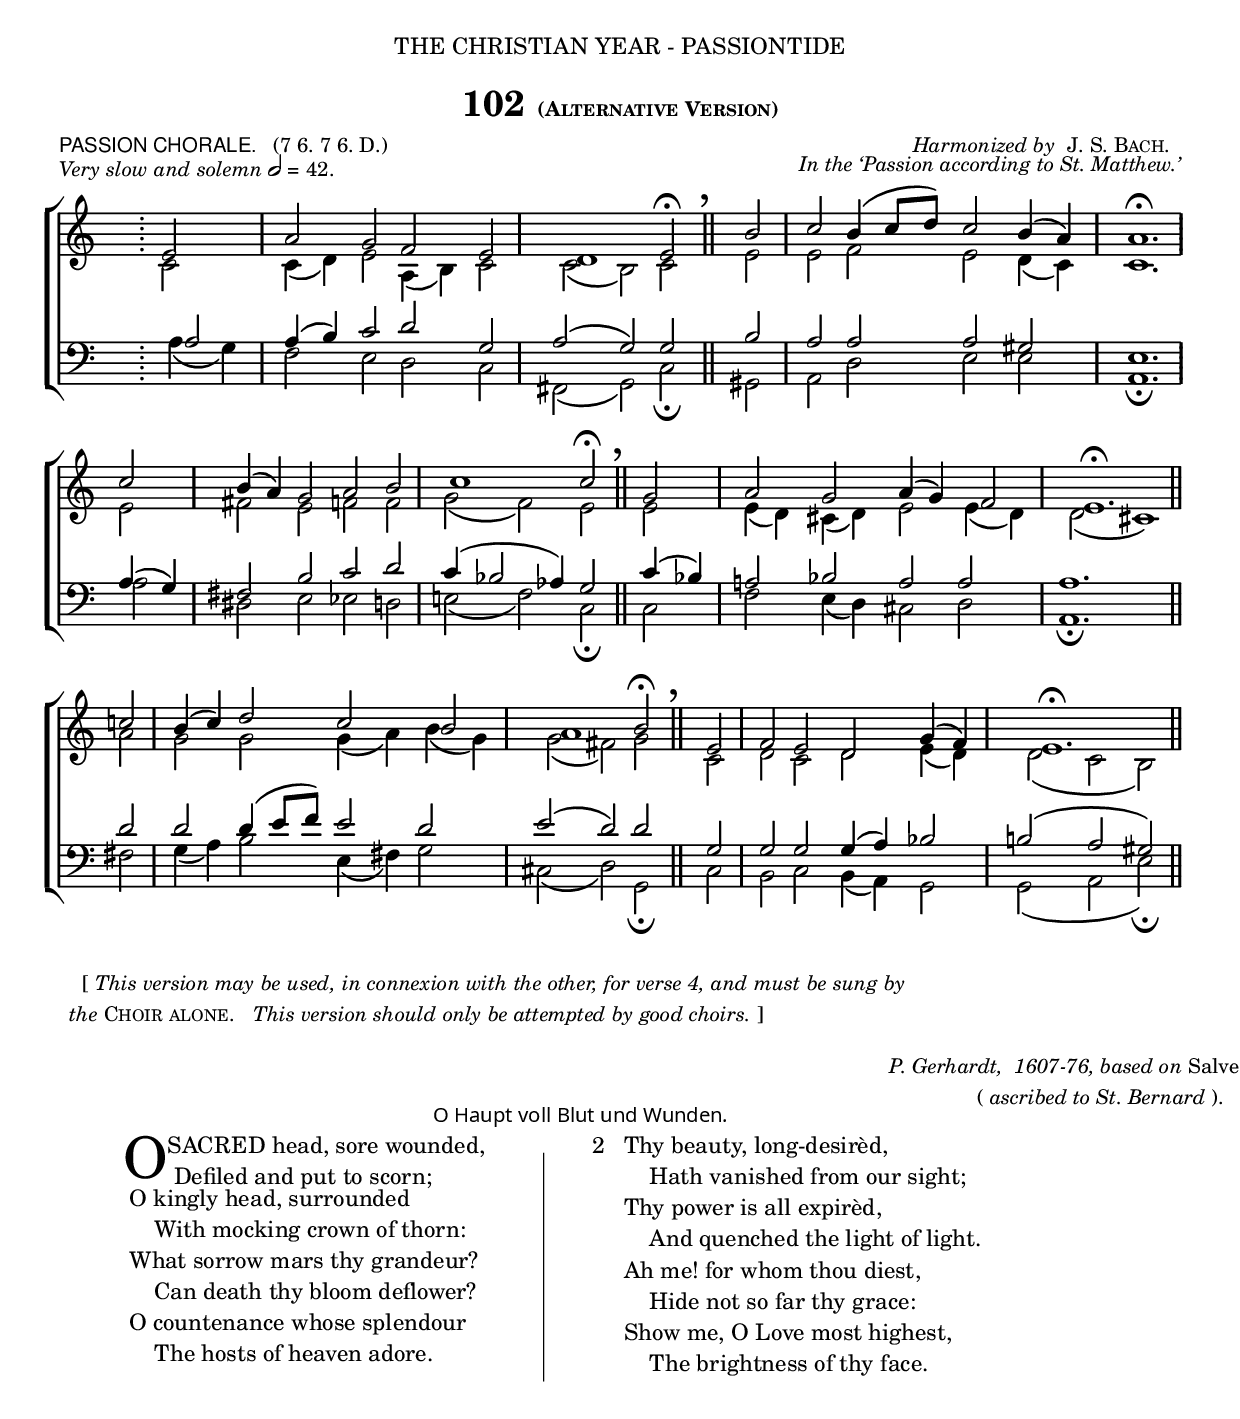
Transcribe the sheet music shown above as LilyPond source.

%%% 171.png
%%% Hymn 102 PASSION CHORALE.  "Oh Sacred Head Sore Wounded"
%%% Version 2

\version "2.10"

\include "gregorian-init.ly"

\header {
   dedication = \markup { \center-align { "THE CHRISTIAN YEAR - PASSIONTIDE" \hspace #0.1 } }
   title = \markup { "102" \hspace #0.5 \small { \smallCaps "(Alternative Version)" } }
   meter = \markup { \small { \column { \line { \sans {"PASSION CHORALE."} \hspace #1 \roman {"(7 6. 7 6. D.)"} }
                                        \line { \raise #2 { \italic {Very slow and solemn} \general-align #Y #DOWN \note #"2" #0.6 = 42.} }
                   }        }         } 

   arranger = \markup { \small { \column { \line { \hspace #11 \italic "Harmonized by " \smallCaps "J. S. Bach." }
                                           \line { \raise #1.8 { \italic "In the ‘Passion according to St. Matthew.’"} }
                      }        }         }
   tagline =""
}

 
%%%%%%%%%%%%%%%%%%%%%%%%%%%%%%%%%%%%%%%%%%%%%%%%%%%%%%%%%%%%%%%%%%%%%%%%%%%%%%%
%                                                                             %
%     Macros                                                                  %
%                                                                             %
%%%%%%%%%%%%%%%%%%%%%%%%%%%%%%%%%%%%%%%%%%%%%%%%%%%%%%%%%%%%%%%%%%%%%%%%%%%%%%%


global = {
   \key c \major
   \time 8/4
   % \autoBeamOff
   \set Staff.midiInstrument = "church organ"
}

partmeasure =  \set Score.measurePosition = #(ly:make-moment 5 2)


fdstartrepeat =  {

% *** repeat sign comprising 4 dots
% *** Use at the start of a piece where \bar ":" does not work	

   \once \override Staff.BarLine #'stencil = #ly:text-interface::print 
   \once \override Staff.BarLine #'text = \markup  { \line { \hspace #0 \override #'(baseline-skip . 1.0) \raise #1.4 
      \column { \with-color #black { \fontsize #2 . \fontsize #2 . \fontsize #2 . \fontsize #2 .} } } }	\bar "|:"
}


fdendrepeat = {

% *** repeat sign comprising 4 dots and two thin bars

   \once \override Staff.BarLine #'stencil = #ly:text-interface::print 
   \once \override Staff.BarLine #'text = \markup { \line { \raise #1.4 \override #'(baseline-skip . 1.0)  
      \column { \with-color #black { \fontsize #2 . \fontsize #2 . \fontsize #2 . \fontsize #2 .} }
      \hspace #-1 \filled-box #'(0 . 0.15) #'(-2 . 2) #0 \hspace #-0.9 \filled-box #'(0 . 0.15) #'(-2 . 2) #0 } } \bar "||"
} 


breathmark = { 
   \override Score.RehearsalMark #'break-visibility = #begin-of-line-invisible
   \override Score.RehearsalMark #'Y-offset = #'-1.5
   \override Score.RehearsalMark #'X-offset = #'-0.5
   \mark \markup {\fontsize #4 ","}
}

shortenStem = \once \override Stem #'length = #4.5


%%%%%%%%%%%%%%%%%%%%%%%%%%%%%%%%%%%%%%%%%%%%%%%%%%%%%%%%%%%%%%%%%%%%%%%%%%%%%%%
%                                                                             %
%     Music                                                                   %
%                                                                             %
%%%%%%%%%%%%%%%%%%%%%%%%%%%%%%%%%%%%%%%%%%%%%%%%%%%%%%%%%%%%%%%%%%%%%%%%%%%%%%%


soprano = \relative c' { 

   \partial 2 \fdstartrepeat e2 \bar "|" a2 g2 f2 e2 \bar "|" \once \override NoteColumn #'force-hshift = #1.7 d1 e2^\fermata \breathmark \bar "||" 
      b'2 \bar "|" c2 b4( c8[ d8]) c2 b4( a4) \bar "|" a1.^\fermata \fdendrepeat \break

   c2 \bar "|" b4( a4) g2 a2 b2 \bar "|" \once \override NoteColumn #'force-hshift = #0.4 c1 c2^\fermata \breathmark \bar "||" g2 \bar "|" 
      a2 g2 a4( g4) \once \override NoteColumn #'force-hshift = #1.7 f2 \bar "|" \once \override NoteColumn #'force-hshift = #1.7 e1.^\fermata \bar "||" \break

   c'!2 \bar "|" b4( c4) d2 c2 \once \override NoteColumn #'force-hshift = #1.7 b2 \bar "|" 
      \once \override NoteColumn #'force-hshift = #1.7 a1 b2^\fermata \breathmark \bar "||" e,2 \bar "|" f2 e2 d2 g4( f4) \bar "|" 
      \once \override NoteColumn #'force-hshift = #1.7 e1.^\fermata \bar "||" 
}


alto = \relative c' { 

   \partial 2 \fdstartrepeat c2 \bar "|" c4( d4) e2 a,4( b4) c2 \bar "|" c2( b2) c2 \bar "||" e2 \bar "|" e2 f2 e2 d4( c4) \bar "|" c1. \fdendrepeat \break

   e2 \bar "|" fis2 e2 f2 f2 \bar "|" g2( f2) e2 \bar "||" e2 \bar "|" e4( d4) cis4( d4) e2 e4( d4) \bar "|" d2( cis1) \bar "||" \break

   a'2 \bar "|" g2 g2 g4( a4) b4( g4) \bar "|" g2( fis2) g2 \bar "||" c,2 \bar "|" d2 c2 d2 e4( d4) \bar "|" d2( c2 b2) \bar "||" 
}


tenor = \relative c { \clef bass

   \partial 2 \fdstartrepeat \once \override NoteColumn #'force-hshift = #1.7 a'2 \bar "|" a4( b4) c2 d2 g,2 \bar "|" a2( g2) g2 \bar "||" 
      b2 \bar "|" a2 a2 a2 gis2 \bar "|" e1. \fdendrepeat \break

   a4( g4) \bar "|" \once \override Accidental #'extra-offset = #'(-1.3 . 0) fis2 b2 c2 d2 \bar "|" c4( bes2 aes4) g2 \bar "||" 
      c4( bes!4) \bar "|" a!2 bes2 a2 a2 \bar "|" a1. \bar "||" \break

   d2 \bar "|" d2 d4( e8[ f8]) e2 d2 \bar "|" e2( d2) d2 \bar "||" g,2 \bar "|" g2 g2 g4( a4) bes2 \bar "|" b!2( a2 gis2) \bar "||" 
}


bass = \relative c { \clef bass

   \partial 2  \fdstartrepeat a'4( g4) \bar "|" f2 e2 d2 c2 \bar "|" fis,2( g2) c2_\fermata \bar "||" gis2 \bar "|" a2 d2 e2 e2 \bar "|" 
      \once \override Script #'padding = #0.5 a,1._\fermata \fdendrepeat \break

   a'2 \bar "|" \once \override Accidental #'extra-offset = #'(1.3 . 0) dis,2 e2 ees2 d2 \bar "|" e!2( f2) c2_\fermata \bar "||" 
      c2 \bar "|" f2 e4( d4) cis2 d2 \bar "|" \once \override Script #'padding = #0.5 a1._\fermata \bar "||" \break

   fis'2 \bar "|" g4( a4) b2 e,4( fis4) g2 \bar "|" cis,2( d2) g,2_\fermata \bar "||" \override Accidental #'transparent = ##t c2 \bar "|" b2 c2 bes4( a4) g2 \bar "|" 
      gis2( a2 \once \override Script #'padding = #2 e'2)_\fermata \bar "||" }



%%%%%%%%%%%%%%%%%%%%%%%%%%%%%%%%%%%%%%%%%%%%%%%%%%%%%%%%%%%%%%%%%%%%%%%%%%%%%%%
%                                                                             %
%     Score                                                                   %
%                                                                             %
%%%%%%%%%%%%%%%%%%%%%%%%%%%%%%%%%%%%%%%%%%%%%%%%%%%%%%%%%%%%%%%%%%%%%%%%%%%%%%%


#(ly:set-option 'point-and-click #f)

\book {

\paper {
   #(set-paper-size "a4")
   between-system-padding = #0.0
   print-page-number = ##f
   % *** forces Lilypond to space out systems to fill the entire page
   ragged-bottom=##t
   ragged-last-bottom=##t
}

\score { <<

\new ChoirStaff <<
   \new Staff = "upper" << \context Voice = sopranos { \voiceOne \global \soprano }
                           \context Voice = altos    { \voiceTwo \global \alto } >> 
   \new Staff = "lower" << \context Voice = tenors   { \voiceOne \global \tenor }
                           \context Voice = bass     { \voiceTwo \global \bass } >>
                >>  
>>

\layout {
   ragged-right = ##f
   % *** makes sure last system spreads right across the page
   ragged-last = ##f
\context { \Score 
   \remove "Bar_number_engraver"
   % *** uncomment this to remove system start bar 
   % \override SystemStartBar #'stencil = ##f 
   \override NonMusicalPaperColumn #'page-break-permission = ##f }
\context { \Staff 
   \override TimeSignature #'transparent = ##t }
} 

} % *** end score 



%%%%%%%%%%%%%%%%%%%%%%%%%%%%%%%%%%%%%%%%%%%%%%%%%%%%%%%%%%%%%%%%%%%%%%%%%%%%%%%
%                                                                             %
%     Markup                                                                  %
%                                                                             %
%%%%%%%%%%%%%%%%%%%%%%%%%%%%%%%%%%%%%%%%%%%%%%%%%%%%%%%%%%%%%%%%%%%%%%%%%%%%%%%


\markup { \small { \hspace #1 \column { 

\line { \hspace #1.2 {[ } \italic { This version may be used, } \italic { in connexion with the other, } \italic { for verse 4, } \italic { and must be sung by} }
  
\line { \italic {the} \smallCaps { Choir alone.} \null \null \italic {This version should only be attempted by good choirs.} "]" }

\hspace #0.5

} % end column
} % end small
} % end markup


%%% Note: In order to generate the Fraktur title below, a Fraktur font is needed.
%%% HumboldtFraktur and GF Gesetz are examples of Fraktur fonts which resemble the original
%%% image and are free and downloadable from the internet.   
%%% HumboldtFraktur works well on Windows and Linux 
%%% but has been reported to give problems when compiling on Macintosh installations, 
%%% thus GF Gesetz has been used below.
%%% If you use another Fraktur font, simply put the name into the font-name override below.



%%%%%%%%%%%%%%%%%%%%%%%%%%%%%%%%%%%%%%%%%%%%%%%%%%%%%%%%%%%%%%%%%%%%%%%%%%%%%%%
%                                                                             %
%     Lyrics                                                                  %
%                                                                             %
%%%%%%%%%%%%%%%%%%%%%%%%%%%%%%%%%%%%%%%%%%%%%%%%%%%%%%%%%%%%%%%%%%%%%%%%%%%%%%%

\markup {
   % *** change number as necessary to centre lyrics block
   \hspace #34 

\column { 
   % *** whole lyrics block is formatted into a single column

% *** heading section
   \line { \small { \hspace #46 \center-align { \line { \italic "P. Gerhardt,  1607-76, based on" "Salve caput cruentatum" }  
                                                \line { "(" \italic "ascribed to St. Bernard" ")." \italic "  Tr.  Y. H."} 
         }        }                            }

   \line {  \small { \lower #2 \hspace #2 \override #'(font-name . "GF Gesetz") {"O Haupt voll Blut und Wunden."}
         }         }
     
% *** lyrics section 1: double column of verses
   % *** Create a line made up of two columns of verse separated by a vertical line
   \line {
      % *** first column of verse  
      % *** return to LH margin
         \hspace #-30
      \column {  
         \line { \hspace #2.2 
                    % *** Drop Cap goes here
                 \column { \lower #2.4 \fontsize #8 "O" }
                    % *** adjust if rest of line is too far from Drop Cap - left is negative
                  \hspace #-1.3    
	          \column { \raise #0.0 " SACRED head, sore wounded,"  
                                        "  Defiled and put to scorn;"  } }          

                  \line { % *** adjust hspace until this line left edge is flush with Drop Cap
                          \hspace #2.7  
                          % *** adjust this until the line spacing looks right
                          \lower  #1.56  
		          \column { "O kingly head, surrounded"
                                    "    With mocking crown of thorn:"
                                    "What sorrow mars thy grandeur?"
                                    "    Can death thy bloom deflower?"
                                    "O countenance whose splendour"
                                    "    The hosts of heaven adore." } }
   } % *** end first column of verse

      % *** create some space between first column of verse and the vertical line
      \hspace #5

      % *** vertical line	
      \column { \filled-box #'(0.0 . 0.1) #'(-22 . 0 ) #0 }

      % *** second column of verse
         \hspace #4
      \column { 
         \line { "2  " \column { "Thy beauty, long-desirèd,"
				 "    Hath vanished from our sight;"
				 "Thy power is all expirèd,"
				 "    And quenched the light of light."
				 "Ah me! for whom thou diest,"
				 "    Hide not so far thy grace:"
				 "Show me, O Love most highest,"
				 "    The brightness of thy face." } }
      \hspace #1
      } % end second column of verse
   } % end master line

} % end column that is entire lyrics section

} % end markup

%%%%%%%%%%%%%%%%%%%%%%%%%%%%%%%%%%%%%%%%%%%%%%%%%%%%%%%%%%%%%%%%%%%%%%%%%%%%%%%
%                                                                             %
%     Page Break                                                              %
%                                                                             %
%%%%%%%%%%%%%%%%%%%%%%%%%%%%%%%%%%%%%%%%%%%%%%%%%%%%%%%%%%%%%%%%%%%%%%%%%%%%%%%

  

% *** fake score block to occupy space and force a pagebreak.

\score { 

   { s4 }

\header { breakbefore = ##t }

\layout{
   \context { \Staff
      \remove Time_signature_engraver
      \remove Key_engraver
      \remove Clef_engraver
      \remove Staff_symbol_engraver } }  
}
	

        
%%%%%%%%%%%%%%%%%%%%%%%%%%%%%%%%%%%%%%%%%%%%%%%%%%%%%%%%%%%%%%%%%%%%%%%%%%%%%%%
%                                                                             %
%     Page Two                                                                %
%                                                                             %
%%%%%%%%%%%%%%%%%%%%%%%%%%%%%%%%%%%%%%%%%%%%%%%%%%%%%%%%%%%%%%%%%%%%%%%%%%%%%%%


\markup { \hspace #32   %%add space as necc. to center the column


          \column { 
                               \hspace #1 % adds vertical spacing between verses 

\line { "3 *" \column { "I pray thee, Jesus, own me,"
			"    Me, Shepherd good, for thine;"
			"Who to thy fold hast won me,"
			"    And fed with truth divine."
    	                "Me guilty, me refuse not,"
			      "    Incline thy face to me,"
			      "This comfort that I lose not,"
			      "    On earth to comfort thee." } } 
  \hspace #1 % adds vertical spacing between verses  
                \line {"4  "
                    \column {        
			    "In thy most bitter passion"
			    "    My heart to share doth cry,"
			    "With thee for my salvation"
			    "    Upon the Cross to die."
			    "Ah, keep my heart thus movèd"
			    "    To stand thy Cross beneath,"
			    "To mourn thee, well-belovèd,"
			    "    Yet thank thee for thy death."
                        }} 
                \hspace #1 % adds vertical spacing between verses  
                \line {"5.*"
                    \column {        
			    "My days are few, O fail not,"
			    "    With thine immortal power,"
			    "To hold me that I quail not"
			    "    In death's most fearful hour:"
			    "That I may fight befriended,"
			    "    And see in my last strife"
			    "To me thine arms extended"
			    "    Upon the Cross of life."
                }}
          }
} %%% lyric markup bracket



%%%%%%%%%%%%%%%%%%%%%%%%%%%%%%%%%%%%%%%%%%%%%%%%%%%%%%%%%%%%%%%%%%%%%%%%%%%%%%%
%                                                                             %
%     Repeats and Midi                                                        %
%                                                                             %
%%%%%%%%%%%%%%%%%%%%%%%%%%%%%%%%%%%%%%%%%%%%%%%%%%%%%%%%%%%%%%%%%%%%%%%%%%%%%%%
 
% *** This next section of code is for unfolding the repeats and generating the midi
 
% *** Not needed for visual layout
                
 
\score { 

\new ChoirStaff <<
 
\new Staff = "soprano" { \relative c' { \global
 
\unfoldRepeats { 
   \repeat volta 2 {
   \partial 2 e2 \bar "|" a2 g2 f2 e2 \bar "|" d1 e2 \bar "||" b'2 \bar "|" c2 b4( c8[ d8]) c2 b4( a4) \bar "|" a1. }

   c2 \bar "|" b4( a4) g2 a2 b2 \bar "|" c1 c2 \bar "||" g2 \bar "|" a2 g2 a4( g4) f2 \bar "|" e1. \bar "||"

   c'2 \bar "|" b4( c4) d2 c2 b2 \bar "|" a1 b2 \bar "||" e,2 \bar "|" f2 e2 d2 g4( f4) \bar "|" e1. \bar "||"    
} % unfold 
} % relative
} % staff   


\new Staff = "alto" { \relative c' { \global 

\unfoldRepeats { 
   \repeat volta 2 { 
   \partial 2 c2 \bar "|" c4( d4) e2 a,4( b4) c2 \bar "|" c2( b2) c2 \bar "||" e2 \bar "|" e2 f2 e2 d4( c4) \bar "|" c1. }

   e2 \bar "|" fis2 e2 f2 f2 \bar "|" g2( f2) e2 \bar "||" e2 \bar "|" e4( d4) cis4( d4) e2 e4( d4) \bar "|" d2( cis1) \bar "||" 

   a'2 \bar "|" g2 g2 g4( a4) b4( g4) \bar "|" g2( fis2) g2 \bar "||" c,2 \bar "|" d2 c2 d2 e4( d4) \bar "|" d2( c2 b2) \bar "||" 
}
}
}
 
\new Staff = "tenor" { \relative c { \clef bass \global

\unfoldRepeats { 
   \repeat volta 2 { 
   \partial 2  a'2 \bar "|" a4( b4) c2 d2 g,2 \bar "|" a2( g2) g2 \bar "||" b2 \bar "|" a2 a2 a2 gis2 \bar "|" e1. }

   a4( g4) \bar "|" fis2 b2 c2 d2 \bar "|" c4( bes2 aes4) g2 \bar "||" c4( bes!4) \bar "|" a!2 bes2 a2 a2 \bar "|" a1. \bar "||" 

   d2 \bar "|" d2 d4( e8[ f8]) e2 d2 \bar "|" e2( d2) d2 \bar "||" g,2 \bar "|" g2 g2 g4( a4) bes2 \bar "|" b!2( a2 gis2) \bar "||" 
}
}
}

 
\new Staff = "bass" { \relative c { \clef bass \global

\unfoldRepeats { 
   \repeat volta 2 {          
   \partial 2  a'4( g4) \bar "|" f2 e2 d2 c2 \bar "|" fis,2( g2) c2 \bar "||" gis2 \bar "|" a2 d2 e2 e2 \bar "|" a,1. }

   a'2 \bar "|" dis,2 e2 ees2 d2 \bar "|" e!2( f2) c2 \bar "||" c2 \bar "|" f2 e4( d4) cis2 d2 \bar "|" a1. \bar "||" 

   fis'2 \bar "|" g4( a4) b2 e,4( fis4) g2 \bar "|" cis,2( d2) g,2 \bar "||" c2 \bar "|" b2 c2 bes4( a4) g2 \bar "|" gis2( a2 e'2) \bar "||" 
}
}
}

 
>> % choir staff
 
\midi { \context { \Score tempoWholesPerMinute = #(ly:make-moment 42 2) } }

} % end repeat and midi block score
 


%%%%%%%%%%%%%%%%%%%%%%%%%%%%%%%%%%%%%%%%%%%%%%%%%%%%%%%%%%%%%%%%%%%%%%%%%%%%%%%
%                                                                             %
%     Amen                                                                    %
%                                                                             %
%%%%%%%%%%%%%%%%%%%%%%%%%%%%%%%%%%%%%%%%%%%%%%%%%%%%%%%%%%%%%%%%%%%%%%%%%%%%%%%

	
\score { <<

\new ChoirStaff <<
   \new Staff = upper << 
      \new Voice = "sopranos"  { \relative c' { \global \voiceOne f1 e1 \bar "||" } }
      \new Voice = "altos"     { \relative c' { \global \voiceTwo c1 c1 \bar "||" } } >>

      \new Lyrics \lyricsto sopranos { \override LyricText #'font-size = #-1 { A -- men. } } 

      \new Staff = lower <<
         \new Voice = "tenors" { \relative c { \global \voiceThree \clef bass a'1 g1 \bar "||" } }
         \new Voice = "basses" { \relative c { \global \voiceFour \clef bass f1 c1 \bar "||" } } >> 

>> % choirstaff bracket

>> % score bracket

% *** creates space between end of lyrics and amen score
\header { breakbefore = ##f piece = " " opus = " " }

\layout {
   indent = 15\cm
   raggedright = ##t
   ragged-bottom = ##t
   packed = ##f

\context { \Score 
   % *** controls the amount of space between notes on the staff
   \override SeparationItem #'padding = #3 
}
     
\context { \Staff 
   \remove "Time_signature_engraver"
   \override VerticalAxisGroup #'minimum-Y-extent = #'( -2 . 2) 
   fontSize = #-2 
   \override StaffSymbol #'staff-space = #(magstep -2)
}

} % *** end amen layout

\midi { \context { \Score tempoWholesPerMinute = #(ly:make-moment 42 2) } } 

} % *** end amen score


} % *** end book